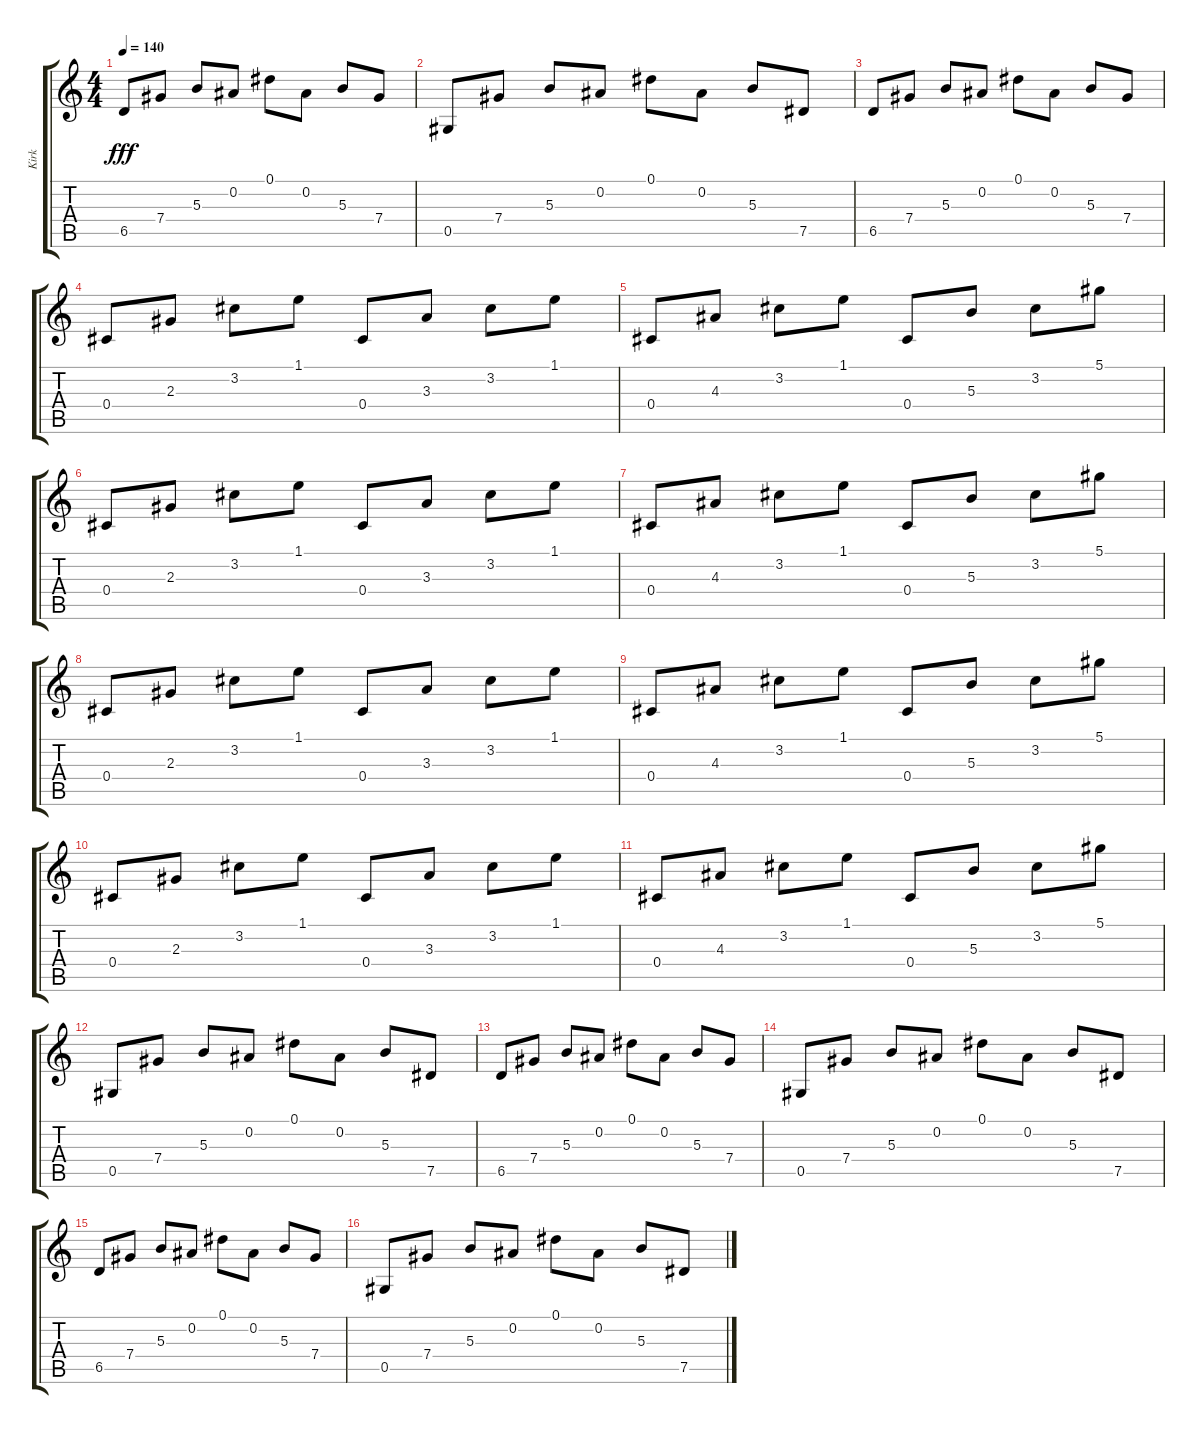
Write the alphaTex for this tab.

\track ("Kirk" "Kirk") {instrument overdrivenguitar}
\staff {score tabs}
\tuning (Eb4 Bb3 Gb3 Db3 Ab2 Eb2) {hide}
\ts (4 4)
\tempo 140
\clef g2
\ks c
6.5.8{dy fff} 7.4.8 5.3.8 0.2.8 0.1.8 0.2.8 5.3.8 7.4.8 |
0.5.8 7.4.8 5.3.8 0.2.8 0.1.8 0.2.8 5.3.8 7.5.8 |
6.5.8 7.4.8 5.3.8 0.2.8 0.1.8 0.2.8 5.3.8 7.4.8 |
0.4.8 2.3.8 3.2.8 1.1.8 0.4.8 3.3.8 3.2.8 1.1.8 |
0.4.8 4.3.8 3.2.8 1.1.8 0.4.8 5.3.8 3.2.8 5.1.8 |
0.4.8 2.3.8 3.2.8 1.1.8 0.4.8 3.3.8 3.2.8 1.1.8 |
0.4.8 4.3.8 3.2.8 1.1.8 0.4.8 5.3.8 3.2.8 5.1.8 |
0.4.8 2.3.8 3.2.8 1.1.8 0.4.8 3.3.8 3.2.8 1.1.8 |
0.4.8 4.3.8 3.2.8 1.1.8 0.4.8 5.3.8 3.2.8 5.1.8 |
0.4.8 2.3.8 3.2.8 1.1.8 0.4.8 3.3.8 3.2.8 1.1.8 |
0.4.8 4.3.8 3.2.8 1.1.8 0.4.8 5.3.8 3.2.8 5.1.8 |
0.5.8 7.4.8 5.3.8 0.2.8 0.1.8 0.2.8 5.3.8 7.5.8 |
6.5.8 7.4.8 5.3.8 0.2.8 0.1.8 0.2.8 5.3.8 7.4.8 |
0.5.8 7.4.8 5.3.8 0.2.8 0.1.8 0.2.8 5.3.8 7.5.8 |
6.5.8 7.4.8 5.3.8 0.2.8 0.1.8 0.2.8 5.3.8 7.4.8 |
0.5.8 7.4.8 5.3.8 0.2.8 0.1.8 0.2.8 5.3.8 7.5.8
